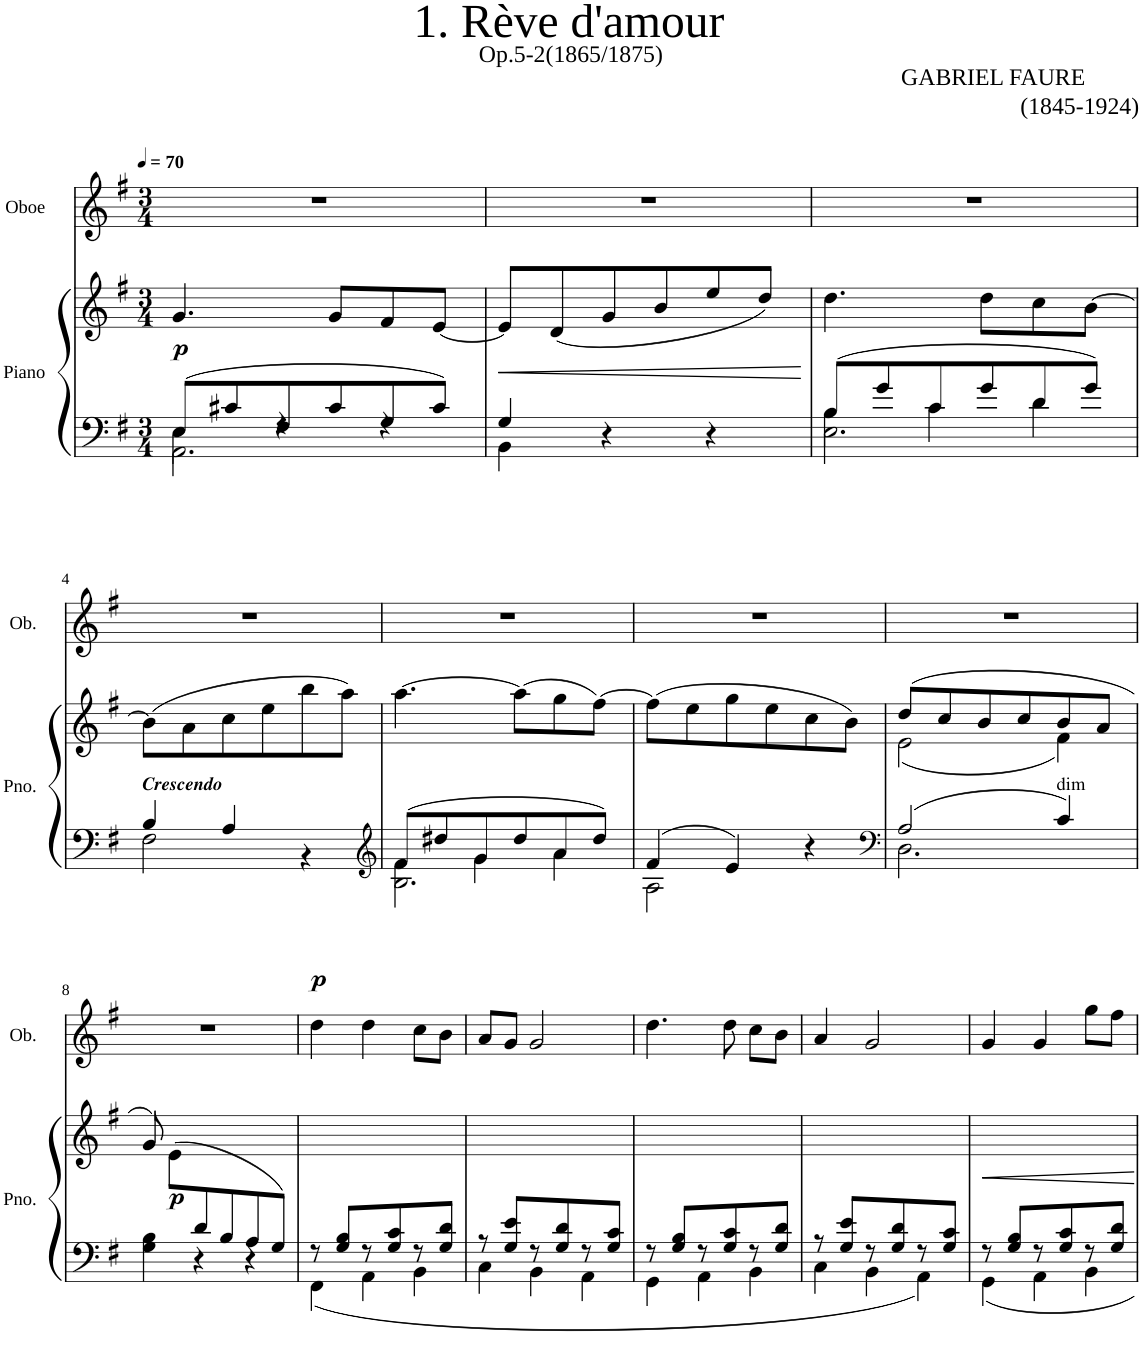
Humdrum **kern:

**kern	**kern	**dynam	**kern	**dynam
*part2	*part2	*part2	*part1	*part1
*staff3	*staff2	*staff2/3	*staff1	*staff1
*I"Piano	*	*	*I"Oboe	*
*I'Pno.	*	*	*I'Ob.	*
*clefF4	*clefG2	*	*clefG2	*
*k[f#]	*k[f#]	*	*k[f#]	*
*G:	*G:	*	*G:	*
*M3/4	*M3/4	*	*M3/4	*
*MM70	*MM70	*	*MM70	*
=1	=1	=1	=1	=1
*^	*	*	*	*
*	*^	*	*	*	*
!	!	!	!	!LO:DY:b	!	!
8E!/L	4E\	2.AA\	4.g/	p	2.r	.
8c#X/	.	.	.	.	.	.
8F#/	4r	.	.	.	.	.
8c#/	.	.	8g/L	.	.	.
8G/	4r	.	8f#/	.	.	.
8c#/J	.	.	[8e/J	.	.	.
*	*v	*v	*	*	*	*
=2	=2	=2	=2	=2	=2
!	!	!	!LO:HP:b	!	!
4G/	4BB\	8e/L]	<	2.r	.
.	.	(<8d/	.	.	.
4r	2ryy	8g/	.	.	.
.	.	8b/	.	.	.
4r	.	8ee/	.	.	.
.	.	8dd/J)	.	.	.
*v	*v	*	*	*	*
.	.	[	.	.
=3	=3	=3	=3	=3
*^	*	*	*	*
*	*^	*	*	*	*
8B!/L	4B\	2.E\	4.dd\	.	2.r	.
8g/	.	.	.	.	.	.
8c!/	4c\	.	.	.	.	.
8g/	.	.	8dd\L	.	.	.
8d!/	4d\	.	8cc\	.	.	.
8g/J	.	.	[8b\J	.	.	.
*	*v	*v	*	*	*	*
!!LO:LB:g=z
=4	=4	=4	=4	=4	=4
!	!	!LO:TX:b:Bi:t=Crescendo	!	!	!
4B/	2F#\	(>8b\L]	.	2.r	.
.	.	8a\	.	.	.
4A/	.	8cc\	.	.	.
.	.	8ee\	.	.	.
4ryy	4r	8bb\	.	.	.
.	.	8aa\J)	.	.	.
*v	*v	*	*	*	*
=5	=5	=5	=5	=5
*clefG2	*	*	*	*
*^	*	*	*	*
*	*^	*	*	*	*
8f#!/L	4f#\	2.B\	[4.aa\	.	2.r	.
8dd#X/	.	.	.	.	.	.
8g!/	4g\	.	.	.	.	.
8dd#/	.	.	(>8aa\L]	.	.	.
8a!/	4a\	.	8gg\	.	.	.
8dd#/J	.	.	[8ff#\J)	.	.	.
*	*v	*v	*	*	*	*
=6	=6	=6	=6	=6	=6
4f#/	2A\	(>8ff#\L]	.	2.r	.
.	.	8ee\	.	.	.
4e/	.	8gg\	.	.	.
.	.	8ee\	.	.	.
4r	4ryy	8cc\	.	.	.
.	.	8b\J)	.	.	.
=7	=7	=7	=7	=7	=7
*clefF4	*	*	*	*	*
*	*	*^	*	*	*
2A/	2.D\	(>8dd/L	(<2e\	.	2.r	.
.	.	8cc/	.	.	.	.
.	.	8b/	.	.	.	.
.	.	8cc/	.	.	.	.
!	!	!LO:TX:b:t=dim	!	!	!	!
4c/	.	8b/	4f#\)	.	.	.
.	.	8a/J	.	.	.	.
*	*	*v	*v	*	*	*
!!LO:LB:g=z
=8	=8	=8	=8	=8	=8
4ryy	4G\ 4B\	8g/)	.	2.r	.
!	!	!	!LO:DY:b	!	!
.	.	(>8e\L	p	.	.
8d/	4r	2ryy	.	.	.
8B/	.	.	.	.	.
8A/	4r	.	.	.	.
8G/J)	.	.	.	.	.
=9	=9	=9	=9	=9	=9
!	!	!	!	!	!LO:DY:a
8r	4FF#\	2.ryy	.	4dd\	p
8G/ 8B/L	.	.	.	.	.
8r	4AA\	.	.	4dd\	.
8G/ 8c/	.	.	.	.	.
8r	4BB\	.	.	8cc\L	.
8G/ 8d/J	.	.	.	8b\J	.
=10	=10	=10	=10	=10	=10
8r	4C\	2.ryy	.	8a/L	.
8G/ 8e/L	.	.	.	8g/J	.
8r	4BB\	.	.	2g/	.
8G/ 8d/	.	.	.	.	.
8r	4AA\	.	.	.	.
8G/ 8c/J	.	.	.	.	.
=11	=11	=11	=11	=11	=11
8r	4GG\	2.ryy	.	4.dd\	.
8G/ 8B/L	.	.	.	.	.
8r	4AA\	.	.	.	.
8G/ 8c/	.	.	.	8dd\	.
8r	4BB\	.	.	8cc\L	.
8G/ 8d/J	.	.	.	8b\J	.
=12	=12	=12	=12	=12	=12
8r	4C\	2.ryy	.	4a/	.
8G/ 8e/L	.	.	.	.	.
8r	4BB\	.	.	2g/	.
8G/ 8d/	.	.	.	.	.
8r	4AA\	.	.	.	.
8G/ 8c/J	.	.	.	.	.
=13	=13	=13	=13	=13	=13
8r	4GG\	2.ryy	.	4g/	.
8G/ 8B/L	.	.	.	.	.
8r	4AA\	.	.	4g/	.
8G/ 8c/	.	.	.	.	.
8r	4BB\	.	.	8gg\L	.
8G/ 8d/J	.	.	.	8ff#\J	.
*v	*v	*	*	*	*
=	=	=	=	=
*-	*-	*-	*-	*-
